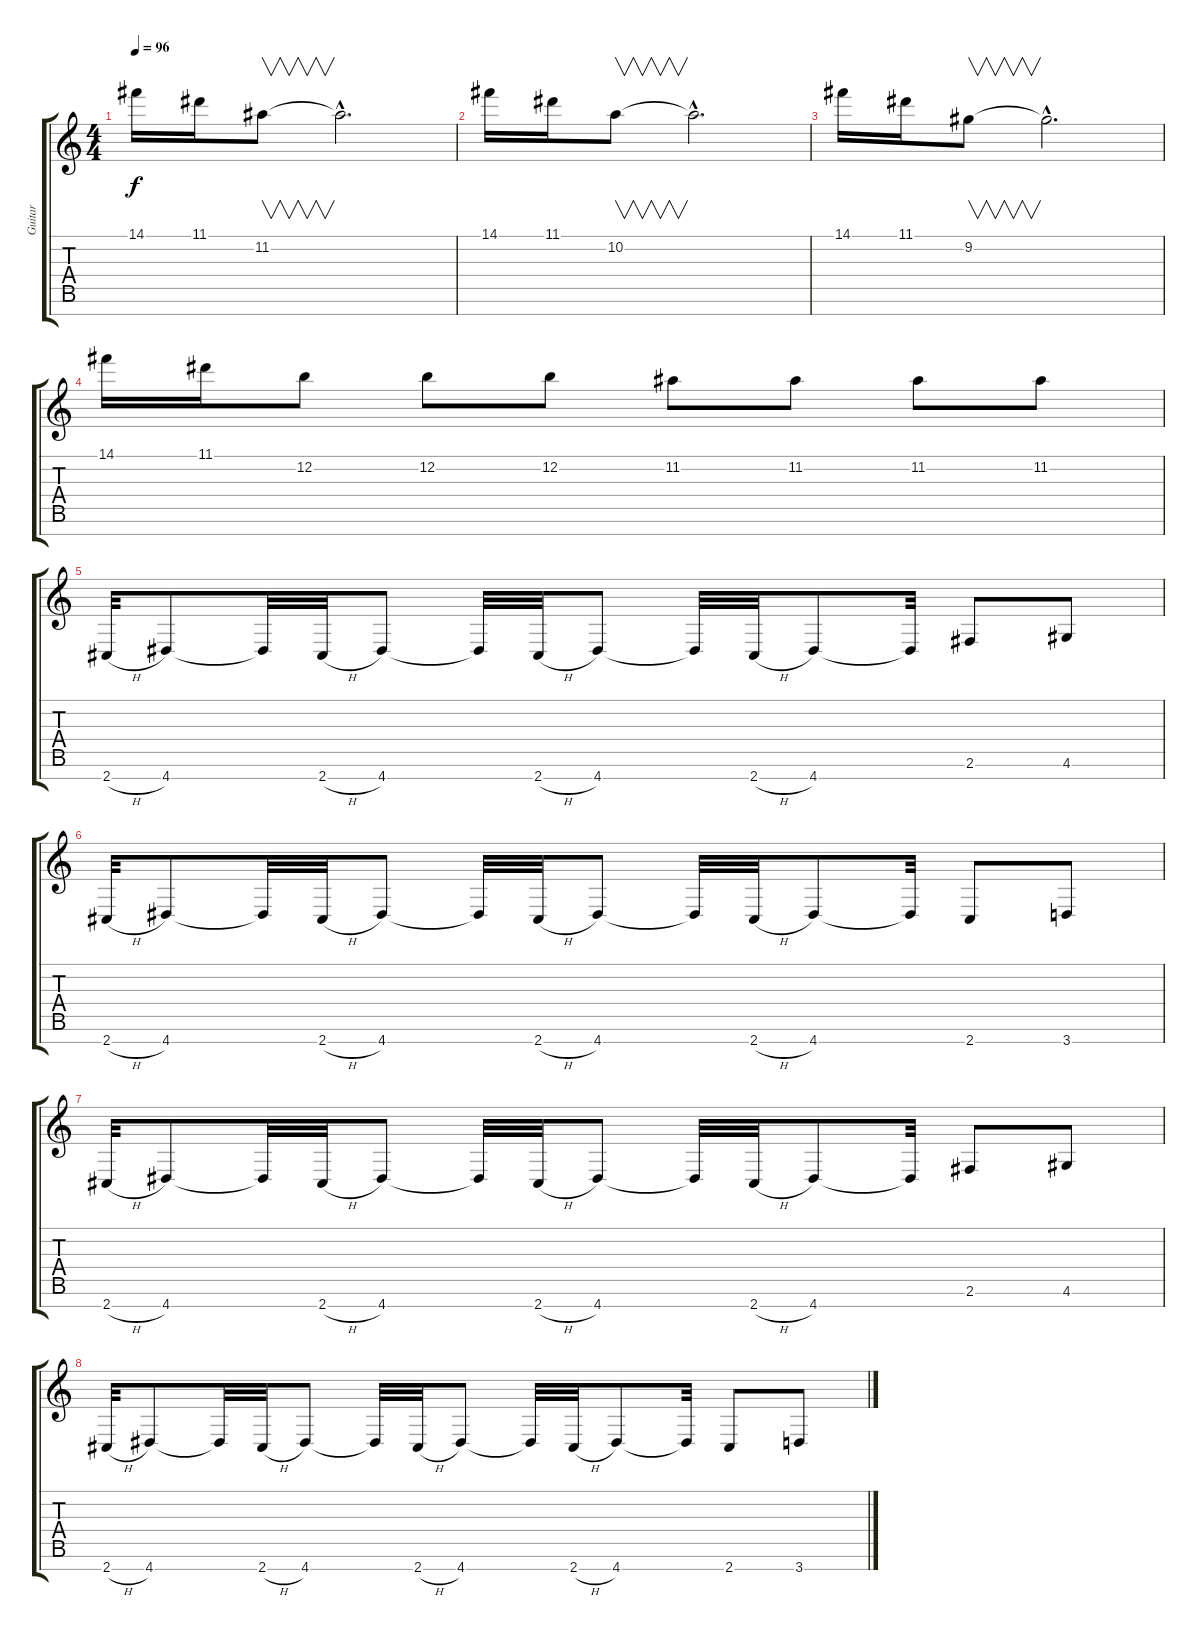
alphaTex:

\track ("Guitar" "Guitar") {instrument electricguitarjazz}
\staff {score tabs}
\tuning (E4 B3 G3 D3 A2 E2 B1) {hide}
\ts (4 4)
\tempo 96
\clef g2
\ks c
14.1.16{dy f} 11.1.16 11.2.8{v} 11.2{hac t}.2{d} |
14.1.16 11.1.16 10.2.8{v} 10.2{hac t}.2{d} |
14.1.16 11.1.16 9.2.8{v} 9.2{hac t}.2{d} |
14.1.16 11.1.16 12.2.8 12.2.8 12.2.8 11.2.8 11.2.8 11.2.8 11.2.8 |
2.7{h}.32{instrument distortionguitar} 4.7.8 4.7{t}.32 2.7{h}.32 4.7.8 4.7{t}.32 2.7{h}.32 4.7.8 4.7{t}.32 2.7{h}.32 4.7.8 4.7{t}.32 2.6.8 4.6.8 |
2.7{h}.32 4.7.8 4.7{t}.32 2.7{h}.32 4.7.8 4.7{t}.32 2.7{h}.32 4.7.8 4.7{t}.32 2.7{h}.32 4.7.8 4.7{t}.32 2.7.8 3.7.8 |
2.7{h}.32 4.7.8 4.7{t}.32 2.7{h}.32 4.7.8 4.7{t}.32 2.7{h}.32 4.7.8 4.7{t}.32 2.7{h}.32 4.7.8 4.7{t}.32 2.6.8 4.6.8 |
2.7{h}.32 4.7.8 4.7{t}.32 2.7{h}.32 4.7.8 4.7{t}.32 2.7{h}.32 4.7.8 4.7{t}.32 2.7{h}.32 4.7.8 4.7{t}.32 2.7.8 3.7.8
